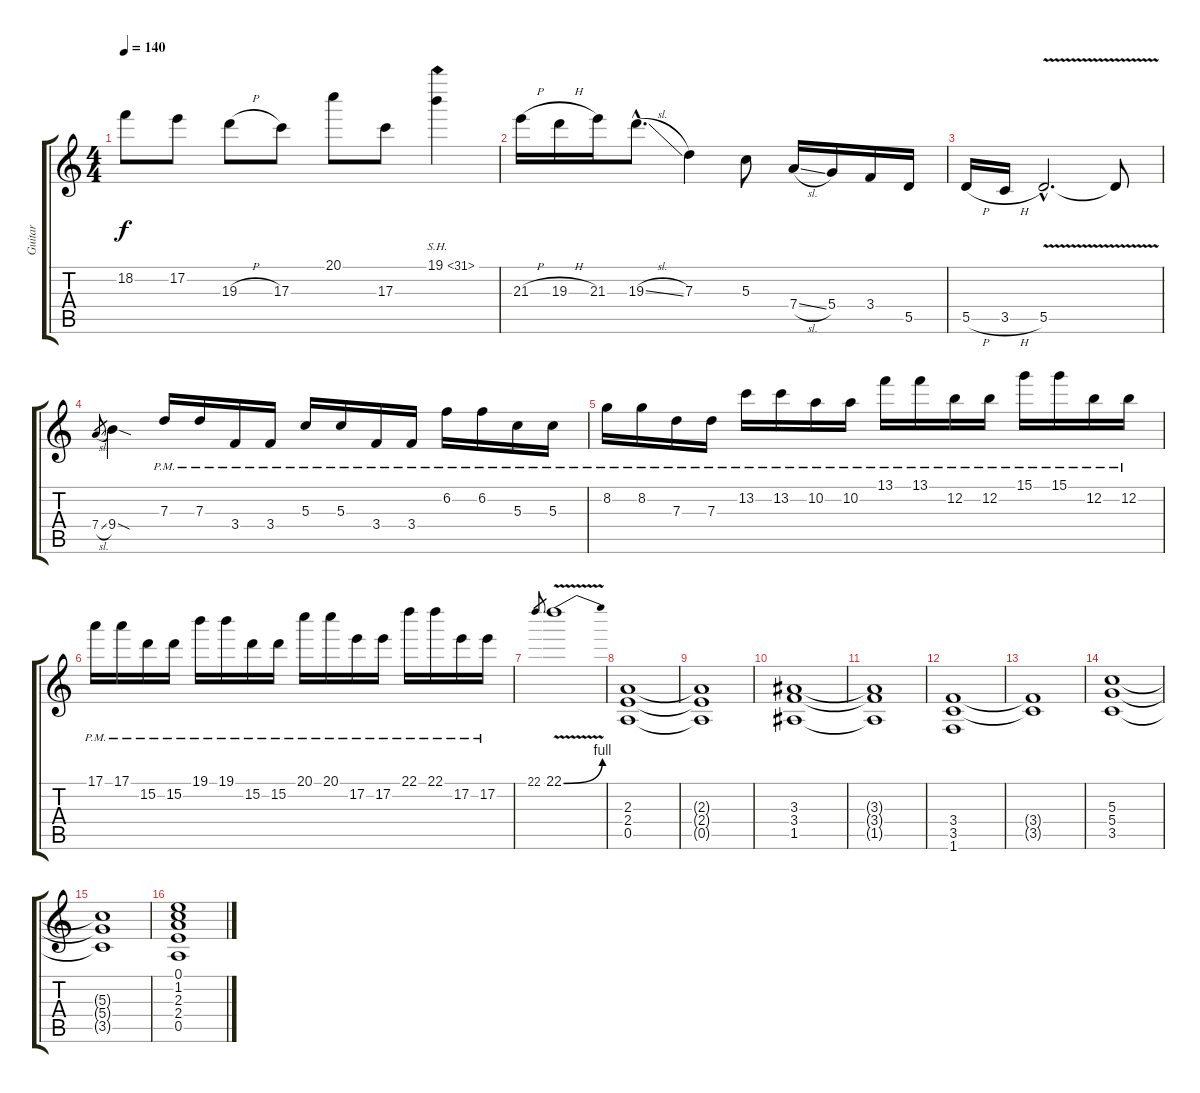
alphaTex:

\track ("Guitar" "Guitar") {instrument distortionguitar}
\staff {score tabs}
\tuning (E4 B3 G3 D3 A2 E2) {hide}
\ts (4 4)
\tempo 140
\clef g2
\ks c
18.2{t}.8{dy f} 17.2.8 19.3{h}.8 17.3.8 20.1.8 17.3.8 19.1{sh 12}.4 |
21.3{h}.16 19.3{h}.16 21.3.16 19.3{sl hac}.8{d} 7.3.4 5.3.8 7.4{sl}.16 5.4.16 3.4.16 5.5.16 |
5.5{h}.16 3.5{h}.16 5.5{v hac}.2{d} 5.5{t}.8 |
7.4{sl}.8{gr} 9.4{sod}.4 7.3{pm}.16 7.3{pm}.16 3.4{pm}.16 3.4{pm}.16 5.3{pm}.16 5.3{pm}.16 3.4{pm}.16 3.4{pm}.16 6.2{pm}.16 6.2{pm}.16 5.3{pm}.16 5.3{pm}.16 |
8.2{pm}.16 8.2{pm}.16 7.3{pm}.16 7.3{pm}.16 13.2{pm}.16 13.2{pm}.16 10.2{pm}.16 10.2{pm}.16 13.1{pm}.16 13.1{pm}.16 12.2{pm}.16 12.2{pm}.16 15.1{pm}.16 15.1{pm}.16 12.2{pm}.16 12.2{pm}.16 |
17.1{pm}.16 17.1{pm}.16 15.2{pm}.16 15.2{pm}.16 19.1{pm}.16 19.1{pm}.16 15.2{pm}.16 15.2{pm}.16 20.1{pm}.16 20.1{pm}.16 17.2{pm}.16 17.2{pm}.16 22.1{pm}.16 22.1{pm}.16 17.2{pm}.16 17.2{pm}.16 |
22.1.8{gr} 22.1{be (bend 0 0 60 4) v}.1 |
(2.3 2.4 0.5).1 |
(2.3{t} 2.4{t} 0.5{t}).1 |
(3.3 3.4 1.5).1 |
(3.3{t} 3.4{t} 1.5{t}).1 |
(3.4 3.5 1.6).1 |
(3.4{t} 3.5{t}).1 |
(5.3 5.4 3.5).1 |
(5.3{t} 5.4{t} 3.5{t}).1 |
(0.1 1.2 2.3 2.4 0.5).1
